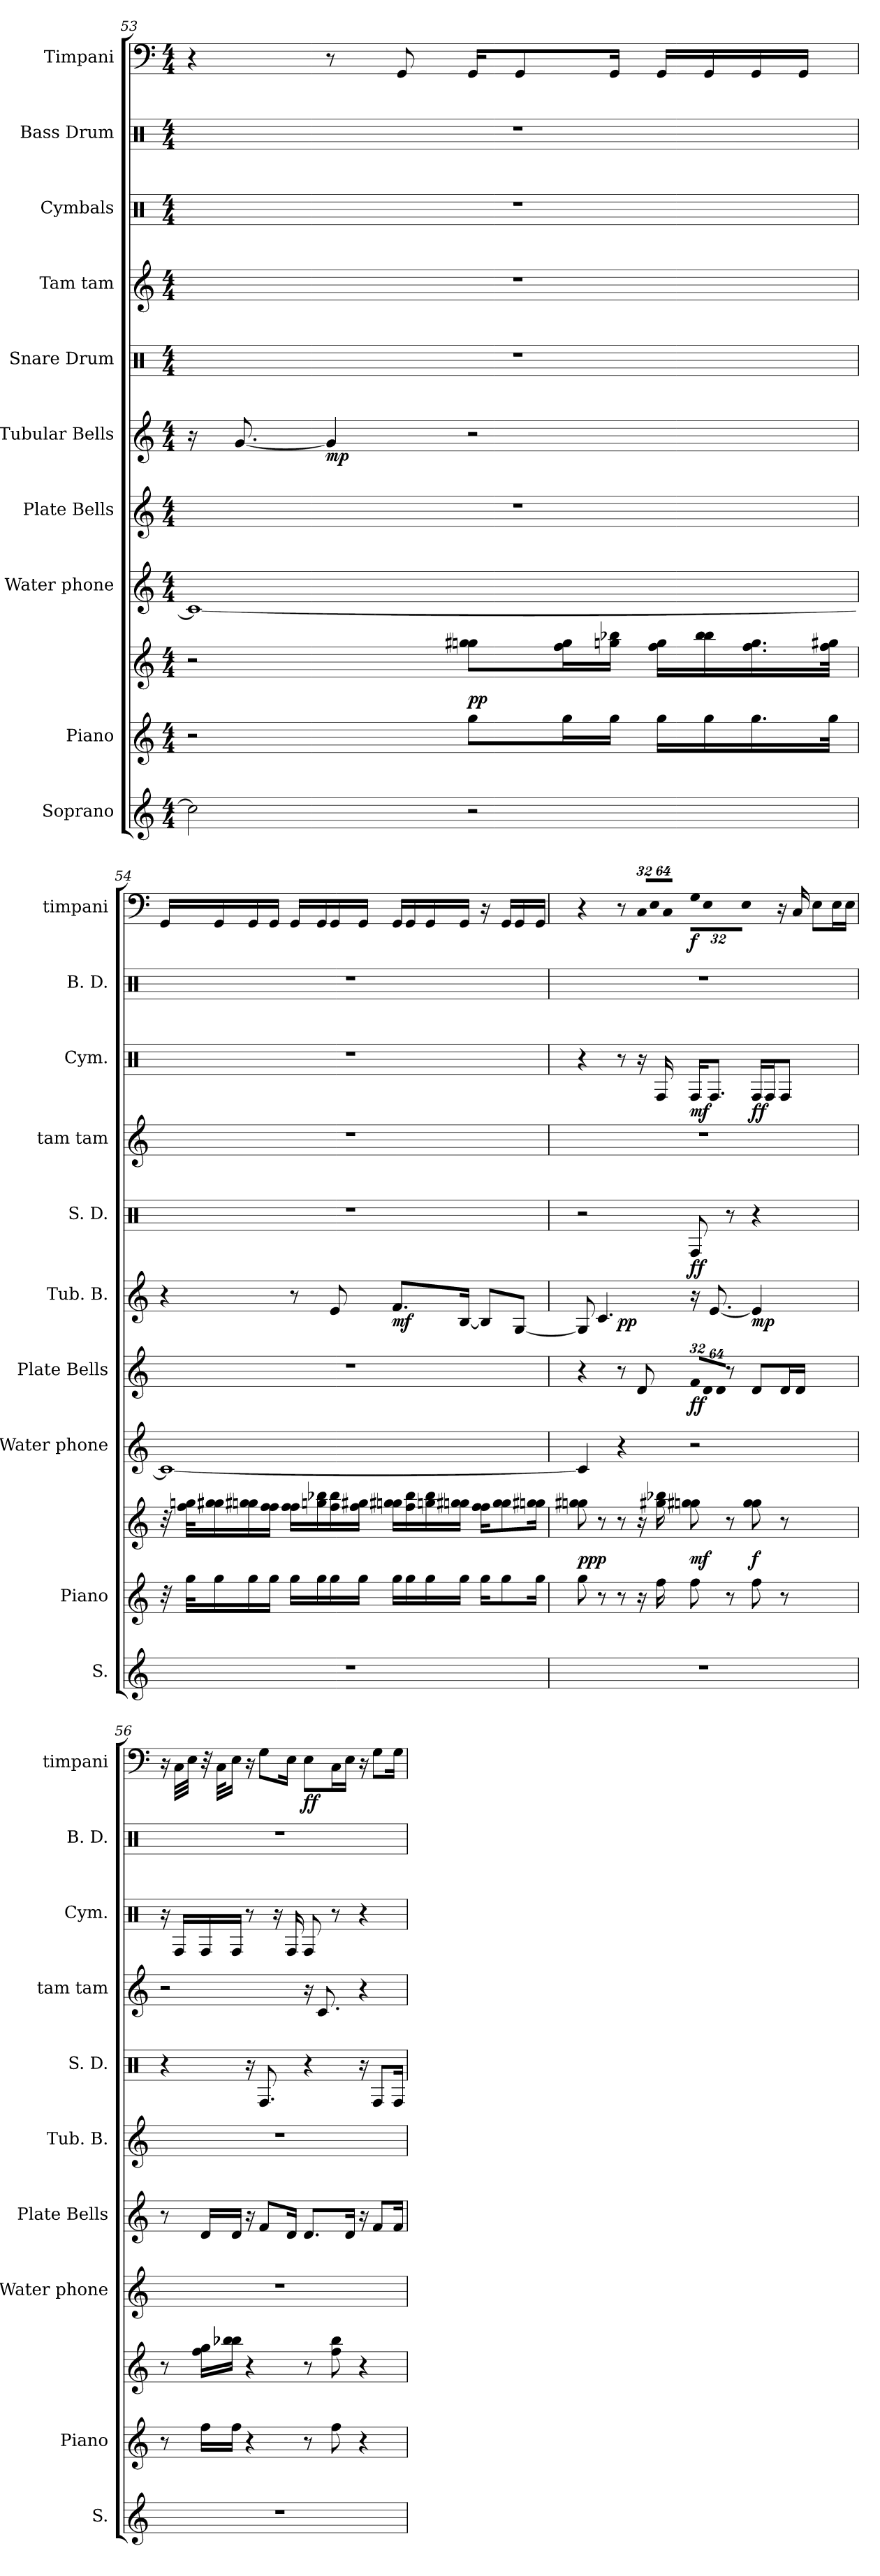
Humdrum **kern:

**kern	**kern	**kern	**dynam	**kern	**kern	**dynam	**kern	**dynam	**kern	**dynam	**kern	**kern	**dynam	**kern	**kern	**dynam
*part10	*part9	*part9	*part9	*part8	*part7	*part7	*part6	*part6	*part5	*part5	*part4	*part3	*part3	*part2	*part1	*part1
*staff11	*staff10	*staff9	*staff9/10	*staff8	*staff7	*staff7	*staff6	*staff6	*staff5	*staff5	*staff4	*staff3	*staff3	*staff2	*staff1	*staff1
*I"Soprano	*I"Piano	*	*	*I"Water phone	*I"Plate Bells	*	*I"Tubular Bells	*	*I"Snare Drum	*	*I"Tam tam	*I"Cymbals	*	*I"Bass Drum	*I"Timpani	*
*I'S.	*I'Piano	*	*	*I'Water phone	*I'Plate Bells	*	*I'Tub. B.	*	*I'S. D.	*	*I'tam tam	*I'Cym.	*	*I'B. D.	*I'timpani	*
*clefG2	*clefG2	*clefG2	*	*clefG2	*clefG2	*	*clefG2	*	*clefX	*	*clefG2	*clefX	*	*clefX	*clefF4	*
*k[]	*k[]	*k[]	*	*k[]	*k[]	*	*k[]	*	*k[]	*	*k[]	*k[]	*	*k[]	*k[]	*
*C:	*C:	*C:	*	*C:	*C:	*	*C:	*	*C:	*	*C:	*C:	*	*C:	*C:	*
*M4/4	*M4/4	*M4/4	*	*M4/4	*M4/4	*	*M4/4	*	*M4/4	*	*M4/4	*M4/4	*	*M4/4	*M4/4	*
=53	=53	=53	=53	=53	=53	=53	=53	=53	=53	=53	=53	=53	=53	=53	=53	=53
2cci\]	2r	2r	.	1ci_	1r	.	16r	.	1r	.	1r	1r	.	1r	4r	.
.	.	.	.	.	.	.	[8.gi/	.	.	.	.	.	.	.	.	.
.	.	.	.	.	.	.	4gi/]	mp	.	.	.	.	.	.	8r	.
.	.	.	.	.	.	.	.	.	.	.	.	.	.	.	8GGi/	.
2r	8ggi\L	8ggni\ 8gg#XiL	pp	.	.	.	2r	.	.	.	.	.	.	.	16GGi/KL	.
.	.	.	.	.	.	.	.	.	.	.	.	.	.	.	8GGi/	.
.	16ggi\L	16ffi\ 16gg#iL	.	.	.	.	.	.	.	.	.	.	.	.	.	.
.	16ggi\JJ	16ggni\ 16bb-XiJJ	.	.	.	.	.	.	.	.	.	.	.	.	16GGi/Jk	.
.	16ggi\LL	16ffi\ 16ggiLL	.	.	.	.	.	.	.	.	.	.	.	.	16GGi/LL	.
.	16ggi\	16bb-i\ 16bb-i	.	.	.	.	.	.	.	.	.	.	.	.	16GGi/	.
.	16.ggi\	16.ffi\ 16.ggi	.	.	.	.	.	.	.	.	.	.	.	.	16GGi/	.
.	.	.	.	.	.	.	.	.	.	.	.	.	.	.	16GGi/JJ	.
.	32ggi\JJk	32ffi\ 32gg#XiJJk	.	.	.	.	.	.	.	.	.	.	.	.	.	.
!!LO:PB:g=z
=54	=54	=54	=54	=54	=54	=54	=54	=54	=54	=54	=54	=54	=54	=54	=54	=54
1r	32r	32r	.	1ci_	1r	.	4r	.	1r	.	1r	1r	.	1r	16GGi/LL	.
.	32ggi\KLL	32ffi\ 32ggniKLL	.	.	.	.	.	.	.	.	.	.	.	.	.	.
.	16ggi\	16gg#Xi\ 16gg#i	.	.	.	.	.	.	.	.	.	.	.	.	16GGi/	.
.	16ggi\	16ggni\ 16gg#Xi	.	.	.	.	.	.	.	.	.	.	.	.	16GGi/	.
.	16ggi\JJ	16ffi\ 16ffiJJ	.	.	.	.	.	.	.	.	.	.	.	.	16GGi/JJ	.
.	16ggi\LL	16ffi\ 16ffiLL	.	.	.	.	8r	.	.	.	.	.	.	.	16GGi/LL	.
.	16ggi\	16ggni\ 16bb-Xi	.	.	.	.	.	.	.	.	.	.	.	.	16GGi/	.
.	16ggi\	16ffi\ 16bb-i	.	.	.	.	8ei/	.	.	.	.	.	.	.	16GGi/	.
.	16ggi\JJ	16ffi\ 16gg#XiJJ	.	.	.	.	.	.	.	.	.	.	.	.	16GGi/JJ	.
.	16ggi\LL	16ggni\ 16gg#XiLL	.	.	.	.	8.fi/L	mf	.	.	.	.	.	.	16GGi/LL	.
.	16ggi\	16ffi\ 16bb-i	.	.	.	.	.	.	.	.	.	.	.	.	16GGi/	.
.	16ggi\	16ggni\ 16bb-i	.	.	.	.	.	.	.	.	.	.	.	.	16GGi/	.
.	16ggi\JJ	16ggni\ 16gg#XiJJ	.	.	.	.	[16Bi/Jk	.	.	.	.	.	.	.	16GGi/JJ	.
.	16ggi\KL	16ffi\ 16ffiKL	.	.	.	.	8Bi/L]	.	.	.	.	.	.	.	16r	.
.	8ggi\	8gg#i\ 8gg#i	.	.	.	.	.	.	.	.	.	.	.	.	16GGi/LL	.
.	.	.	.	.	.	.	[8Gi/J	.	.	.	.	.	.	.	16GGi/	.
.	16ggi\Jk	16gg#Xi\ 16ggniJk	.	.	.	.	.	.	.	.	.	.	.	.	16GGi/JJ	.
=55	=55	=55	=55	=55	=55	=55	=55	=55	=55	=55	=55	=55	=55	=55	=55	=55
*	*	*	*	*	*	*	*^	*	*	*	*	*	*	*	*	*
1r	8ggi\	8gg#Xi\ 8ggni	ppp	4ci/]	4r	.	8Gi/]	4ryy	.	2r	.	1r	4r	.	1r	4r	.
.	8r	8r	.	.	.	.	4.ci/	.	.	.	.	.	.	.	.	.	.
.	8r	8r	.	4r	8r	.	.	2.ryy	pp	.	.	.	8r	.	.	8r	.
*	*	*	*	*	*	*	*	*	*	*	*	*	*	*	*	*Xbrackettup	*
!	!	!	!	!	!	!	!	!	!	!	!	!	!	!	!	!LO:N:vis=16	!
.	16r	16r	.	.	8di/	.	.	.	.	.	.	.	16r	.	.	512%21Ci/LL	.
!	!	!	!	!	!	!	!	!	!	!	!	!	!	!	!	!LO:N:vis=16	!
.	.	.	.	.	.	.	.	.	.	.	.	.	.	.	.	1024%43Ei/	.
.	16ffi\	16gg#Xi\ 16bb-Xi	.	.	.	.	.	.	.	.	.	.	16RFi/	.	.	.	.
!	!	!	!	!	!	!	!	!	!	!	!	!	!	!	!	!LO:N:vis=16	!
.	.	.	.	.	.	.	.	.	.	.	.	.	.	.	.	1024%43Ci/JJ	.
*	*	*	*	*	*Xbrackettup	*	*	*	*	*	*	*	*	*	*	*	*
!	!	!	!	!	!LO:N:vis=16	!	!	!	!	!	!	!	!	!	!	!LO:N:vis=16	!
.	8ffi\	8gg#Xi\ 8ggni	mf	2r	512%21fi/LL	ff	16r	.	.	8RFi/	ff	.	16RFi/KL	mf	.	512%21Gi\LL	f
!	!	!	!	!	!LO:N:vis=16	!	!	!	!	!	!	!	!	!	!	!LO:N:vis=16	!
.	.	.	.	.	1024%43di/	.	.	.	.	.	.	.	.	.	.	1024%43Ei\	.
.	.	.	.	.	.	.	[8.ei/	.	.	.	.	.	8.RFi/J	.	.	.	.
!	!	!	!	!	!LO:N:vis=16	!	!	!	!	!	!	!	!	!	!	!LO:N:vis=16	!
.	.	.	.	.	1024%43di/JJ	.	.	.	.	.	.	.	.	.	.	1024%43Ei\JJ	.
.	8r	8r	.	.	8r	.	.	.	.	8r	.	.	.	.	.	16r	.
.	.	.	.	.	.	.	.	.	.	.	.	.	.	.	.	16Ci/	.
.	8ffi\	8ggi\ 8ggi	f	.	8di/L	.	4ei/]	.	mp	4r	.	.	16RFi/LL	ff	.	8Ei\L	.
.	.	.	.	.	.	.	.	.	.	.	.	.	16RFi/J	.	.	.	.
.	8r	8r	.	.	16di/L	.	.	.	.	.	.	.	8RFi/J	.	.	16Ei\L	.
.	.	.	.	.	16di/JJ	.	.	.	.	.	.	.	.	.	.	16Ei\JJ	.
*	*	*	*	*	*	*	*v	*v	*	*	*	*	*	*	*	*	*
!!LO:PB:g=z
=56	=56	=56	=56	=56	=56	=56	=56	=56	=56	=56	=56	=56	=56	=56	=56	=56
1r	8r	8r	.	1r	8r	.	1r	.	4r	.	2r	16r	.	1r	16r	.
.	.	.	.	.	.	.	.	.	.	.	.	16RFi/LL	.	.	32Ci\LLL	.
.	.	.	.	.	.	.	.	.	.	.	.	.	.	.	32Ei\JJJ	.
.	16ffi\LL	16ffi\ 16ggiLL	.	.	16di/LL	.	.	.	.	.	.	16RFi/	.	.	32r	.
.	.	.	.	.	.	.	.	.	.	.	.	.	.	.	32Ci\KLL	.
.	16ffi\JJ	16bb-Xi\ 16bb-iJJ	.	.	16di/JJ	.	.	.	.	.	.	16RFi/JJ	.	.	16Ei\JJ	.
.	4r	4r	.	.	16r	.	.	.	16r	.	.	8r	.	.	16r	.
.	.	.	.	.	8fi/L	.	.	.	8.RFi/	.	.	.	.	.	8Gi\L	.
.	.	.	.	.	.	.	.	.	.	.	.	16r	.	.	.	.
.	.	.	.	.	16di/Jk	.	.	.	.	.	.	16RFi/	.	.	16Ei\Jk	.
.	8r	8r	.	.	8.di/L	.	.	.	4r	.	16r	8RFi/	.	.	8Ei\L	ff
.	.	.	.	.	.	.	.	.	.	.	8.ci/	.	.	.	.	.
.	8ffi\	8ffi\ 8bb-i	.	.	.	.	.	.	.	.	.	8r	.	.	16Ci\L	.
.	.	.	.	.	16di/Jk	.	.	.	.	.	.	.	.	.	16Ei\JJ	.
.	4r	4r	.	.	16r	.	.	.	16r	.	4r	4r	.	.	16r	.
.	.	.	.	.	8fi/L	.	.	.	8RFi/L	.	.	.	.	.	8Gi\L	.
.	.	.	.	.	16fi/Jk	.	.	.	16RFi/Jk	.	.	.	.	.	16Gi\Jk	.
=	=	=	=	=	=	=	=	=	=	=	=	=	=	=	=	=
*-	*-	*-	*-	*-	*-	*-	*-	*-	*-	*-	*-	*-	*-	*-	*-	*-
